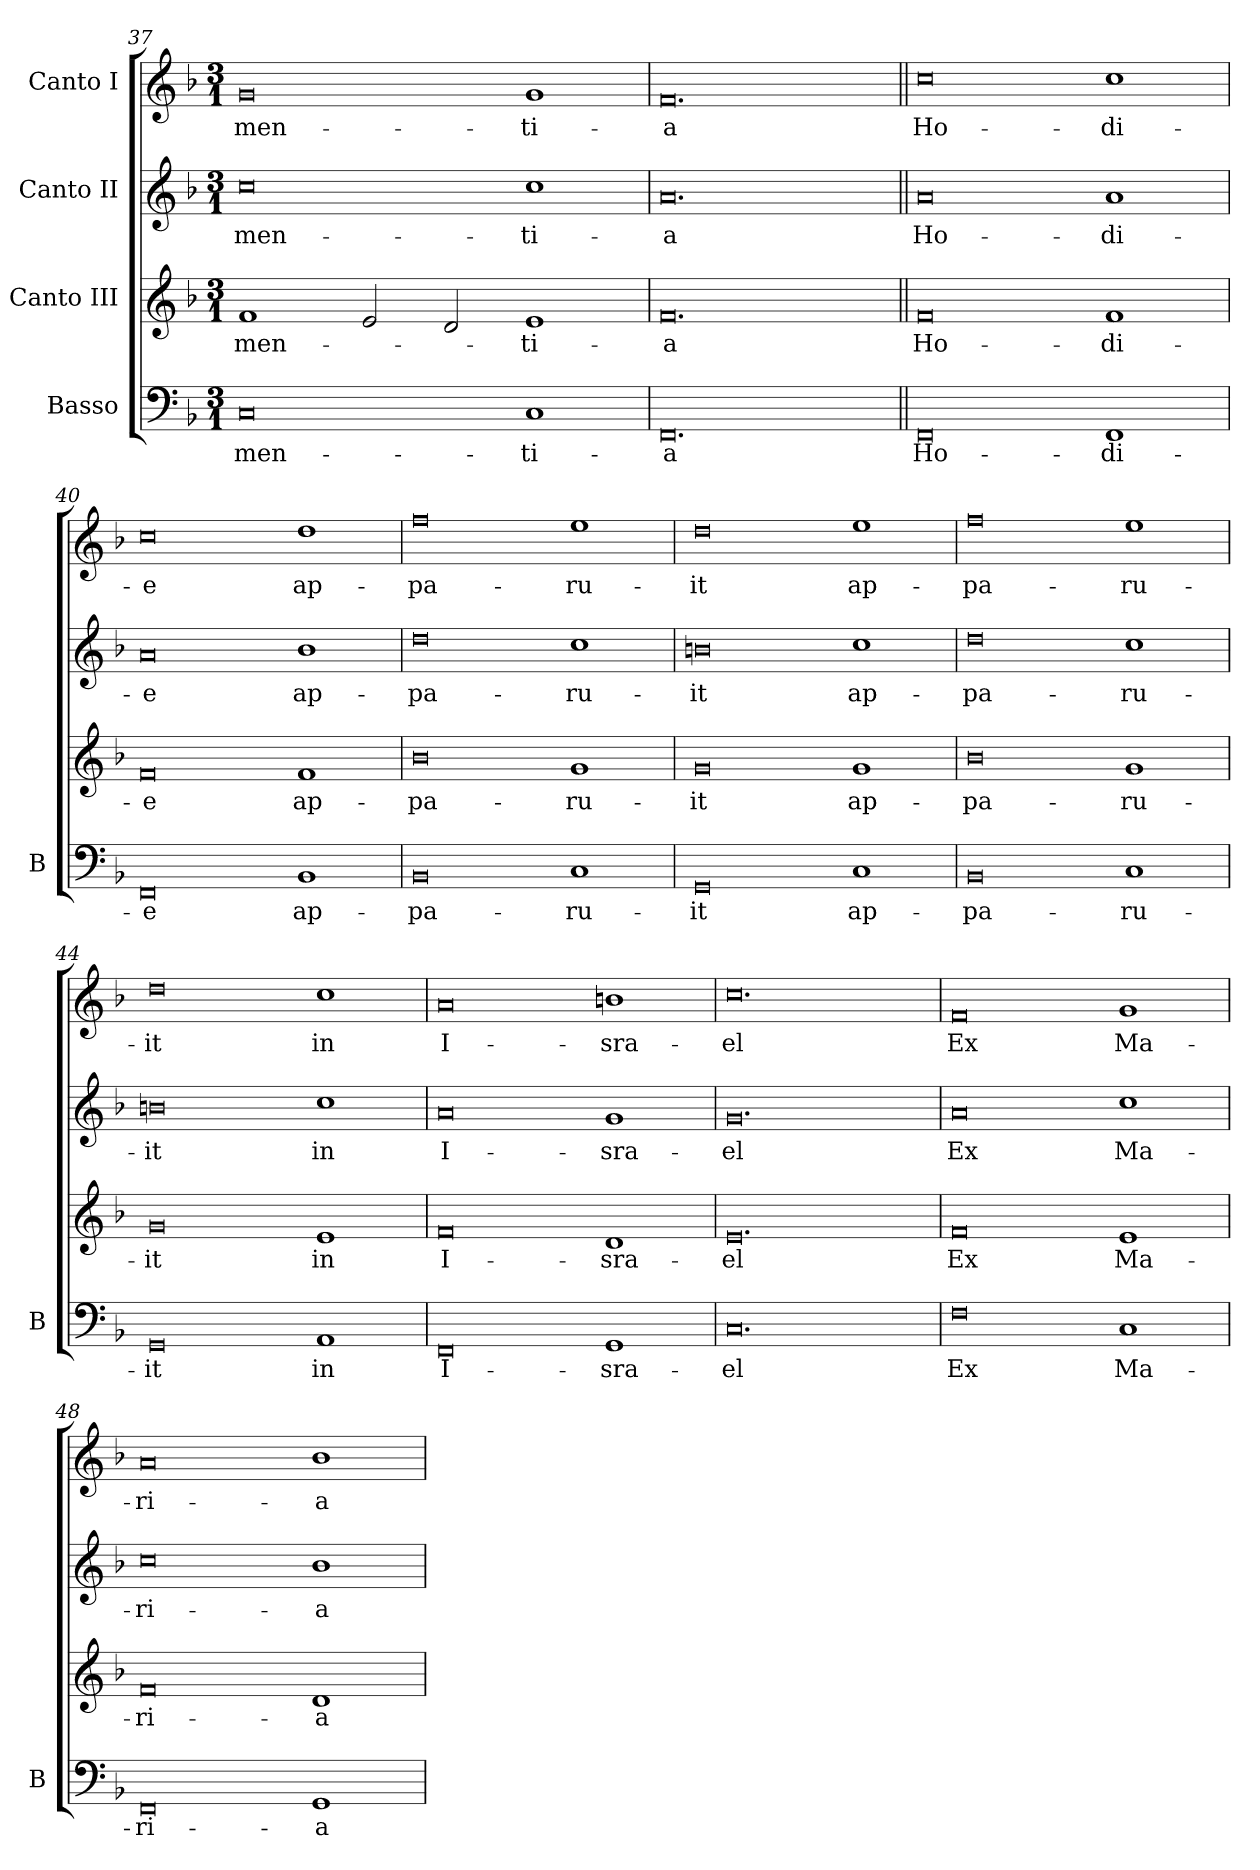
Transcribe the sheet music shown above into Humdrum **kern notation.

**kern	**text	**kern	**text	**kern	**text	**kern	**text
*part4	*part4	*part3	*part3	*part2	*part2	*part1	*part1
*staff4	*staff4	*staff3	*staff3	*staff2	*staff2	*staff1	*staff1
*I"Basso	*	*I"Canto III	*	*I"Canto II	*	*I"Canto I	*
*I'B	*	*	*	*	*	*	*
*clefF4	*	*clefG2	*	*clefG2	*	*clefG2	*
*k[b-]	*	*k[b-]	*	*k[b-]	*	*k[b-]	*
*M3/1	*	*M3/1	*	*M3/1	*	*M3/1	*
=37	=37	=37	=37	=37	=37	=37	=37
0C	-men-	1f	-men-	0cc	-men-	0g	-men-
.	.	2e/	.	.	.	.	.
.	.	2d/	.	.	.	.	.
1C	-ti-	1e	-ti-	1cc	-ti-	1g	-ti-
=38	=38	=38	=38	=38	=38	=38	=38
0.FF	-a	0.f	-a	0.a	-a	0.f	-a
=39||	=39||	=39||	=39||	=39||	=39||	=39||	=39||
0FF	Ho-	0f	Ho-	0a	Ho-	0cc	Ho-
1FF	-di-	1f	-di-	1a	-di-	1cc	-di-
=40	=40	=40	=40	=40	=40	=40	=40
0FF	-e	0f	-e	0a	-e	0cc	-e
1BB-	ap-	1f	ap-	1b-	ap-	1dd	ap-
=41	=41	=41	=41	=41	=41	=41	=41
0BB-	-pa-	0b-	-pa-	0dd	-pa-	0ff	-pa-
1C	-ru-	1g	-ru-	1cc	-ru-	1ee	-ru-
=42	=42	=42	=42	=42	=42	=42	=42
0GG	-it	0g	-it	0bn	-it	0dd	-it
1C	ap-	1g	ap-	1cc	ap-	1ee	ap-
=43	=43	=43	=43	=43	=43	=43	=43
0BB-	-pa-	0b-	-pa-	0dd	-pa-	0ff	-pa-
1C	-ru-	1g	-ru-	1cc	-ru-	1ee	-ru-
=44	=44	=44	=44	=44	=44	=44	=44
0GG	-it	0g	-it	0bn	-it	0dd	-it
1AA	in	1e	in	1cc	in	1cc	in
=45	=45	=45	=45	=45	=45	=45	=45
0FF	I-	0f	I-	0a	I-	0a	I-
1GG	-sra-	1d	-sra-	1g	-sra-	1bn	-sra-
=46	=46	=46	=46	=46	=46	=46	=46
0.C	-el	0.e	-el	0.g	-el	0.cc	-el
=47	=47	=47	=47	=47	=47	=47	=47
0F	Ex	0f	Ex	0a	Ex	0f	Ex
1C	Ma-	1e	Ma-	1cc	Ma-	1g	Ma-
=48	=48	=48	=48	=48	=48	=48	=48
0FF	-ri-	0f	-ri-	0cc	-ri-	0a	-ri-
1GG	-a	1d	-a	1b-	-a	1b-	-a
=	=	=	=	=	=	=	=
*-	*-	*-	*-	*-	*-	*-	*-
